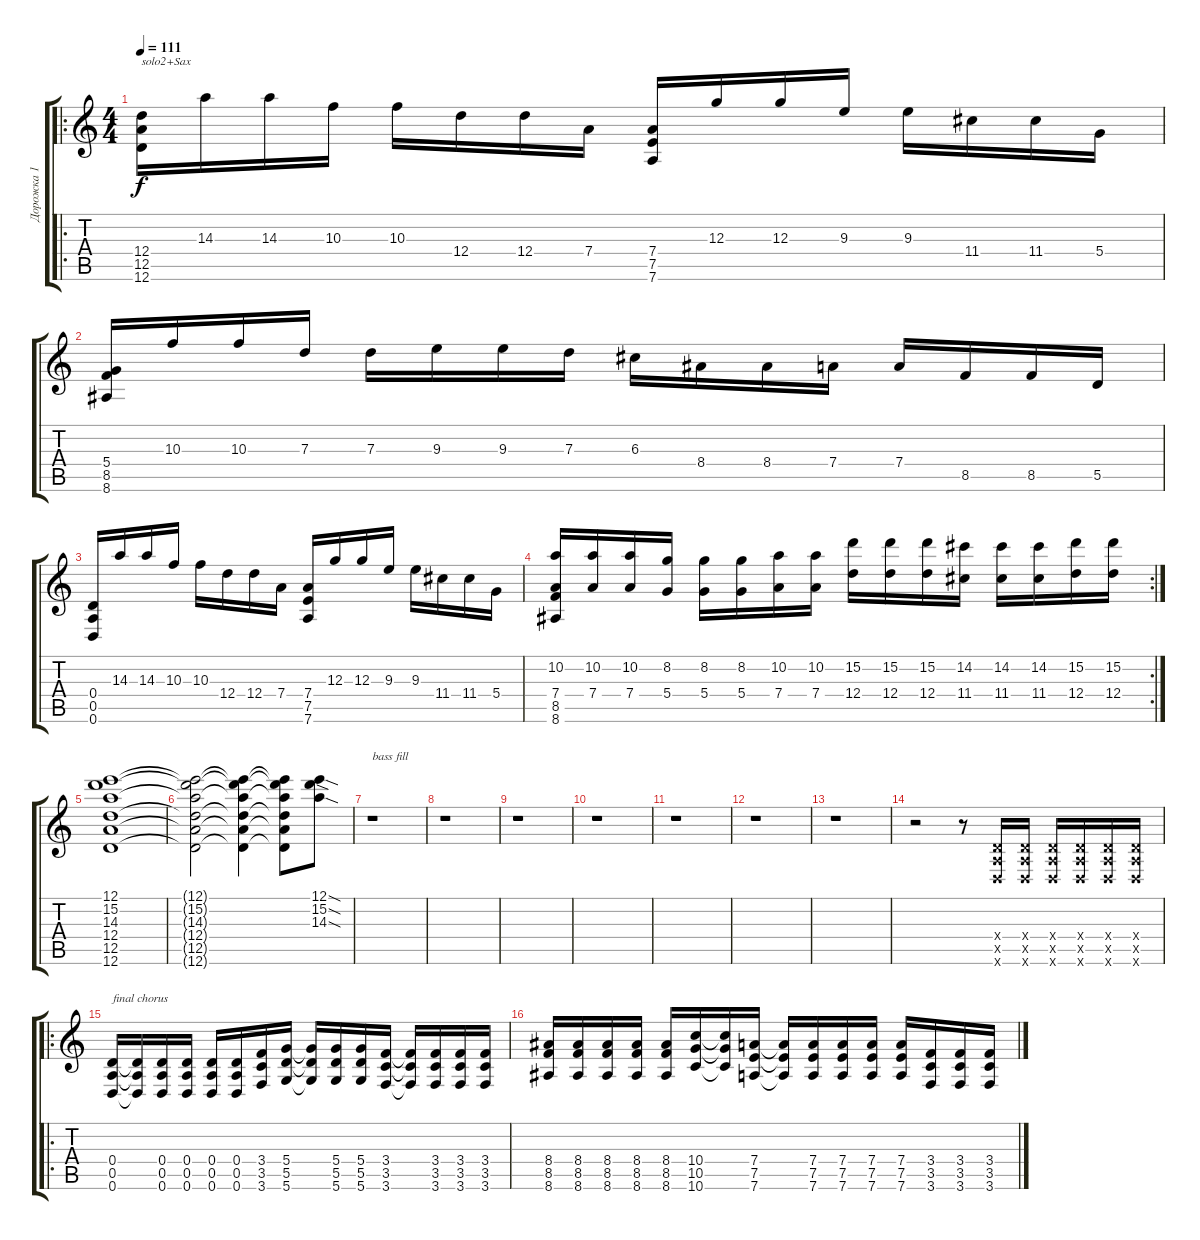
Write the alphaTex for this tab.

\track ("Дорожка 1" "Дорожка 1") {instrument overdrivenguitar}
\staff {score tabs}
\tuning (E4 B3 G3 D3 A2 D2) {hide}
\ro
\ts (4 4)
\tempo 111
\clef g2
\ks c
(12.4 12.5 12.6).16{txt "solo2+Sax" dy f} 14.3.16 14.3.16 10.3.16 10.3.16 12.4.16 12.4.16 7.4.16 (7.4 7.5 7.6).16 12.3.16 12.3.16 9.3.16 9.3.16 11.4.16 11.4.16 5.4.16 |
(5.4 8.5 8.6).16 10.3.16 10.3.16 7.3.16 7.3.16 9.3.16 9.3.16 7.3.16 6.3.16 8.4.16 8.4.16 7.4.16 7.4.16 8.5.16 8.5.16 5.5.16 |
(0.4 0.5 0.6).16 14.3.16 14.3.16 10.3.16 10.3.16 12.4.16 12.4.16 7.4.16 (7.4 7.5 7.6).16 12.3.16 12.3.16 9.3.16 9.3.16 11.4.16 11.4.16 5.4.16 |
\rc 2
(10.2 7.4 8.5 8.6).16 (10.2 7.4).16 (10.2 7.4).16 (8.2 5.4).16 (8.2 5.4).16 (8.2 5.4).16 (10.2 7.4).16 (10.2 7.4).16 (15.2 12.4).16 (15.2 12.4).16 (15.2 12.4).16 (14.2 11.4).16 (14.2 11.4).16 (14.2 11.4).16 (15.2 12.4).16 (15.2 12.4).16 |
(12.1 15.2 14.3 12.4 12.5 12.6).1 |
(12.1{t} 15.2{t} 14.3{t} 12.4{t} 12.5{t} 12.6{t}).2 (12.1{t} 15.2{t} 14.3{t} 12.4{t} 12.5{t} 12.6{t}).4 (12.1{t} 15.2{t} 14.3{t} 12.4{t} 12.5{t} 12.6{t}).8 (12.1{sod} 15.2{sod} 14.3{sod}).8 |
r.1{txt "bass fill"} |
r.1 |
r.1 |
r.1 |
r.1 |
r.1 |
r.1 |
r.2 r.8 (0.4{x} 0.5{x} 0.6{x}).16 (0.4{x} 0.5{x} 0.6{x}).16 (0.4{x} 0.5{x} 0.6{x}).16 (0.4{x} 0.5{x} 0.6{x}).16 (0.4{x} 0.5{x} 0.6{x}).16 (0.4{x} 0.5{x} 0.6{x}).16 |
\ro
(0.4 0.5 0.6).16{txt "final chorus"} (0.4{t} 0.5{t} 0.6{t}).16 (0.4 0.5 0.6).16 (0.4 0.5 0.6).16 (0.4 0.5 0.6).16 (0.4 0.5 0.6).16 (3.4 3.5 3.6).16 (5.4 5.5 5.6).16 (5.4{t} 5.5{t} 5.6{t}).16 (5.4 5.5 5.6).16 (5.4 5.5 5.6).16 (3.4 3.5 3.6).16 (3.4{t} 3.5{t} 3.6{t}).16 (3.4 3.5 3.6).16 (3.4 3.5 3.6).16 (3.4 3.5 3.6).16 |
(8.4 8.5 8.6).16 (8.4 8.5 8.6).16 (8.4 8.5 8.6).16 (8.4 8.5 8.6).16 (8.4 8.5 8.6).16 (10.4 10.5 10.6).16 (10.4{t} 10.5{t} 10.6{t}).16 (7.4 7.5 7.6).16 (7.4{t} 7.5{t} 7.6{t}).16 (7.4 7.5 7.6).16 (7.4 7.5 7.6).16 (7.4 7.5 7.6).16 (7.4 7.5 7.6).16 (3.4 3.5 3.6).16 (3.4 3.5 3.6).16 (3.4 3.5 3.6).16
